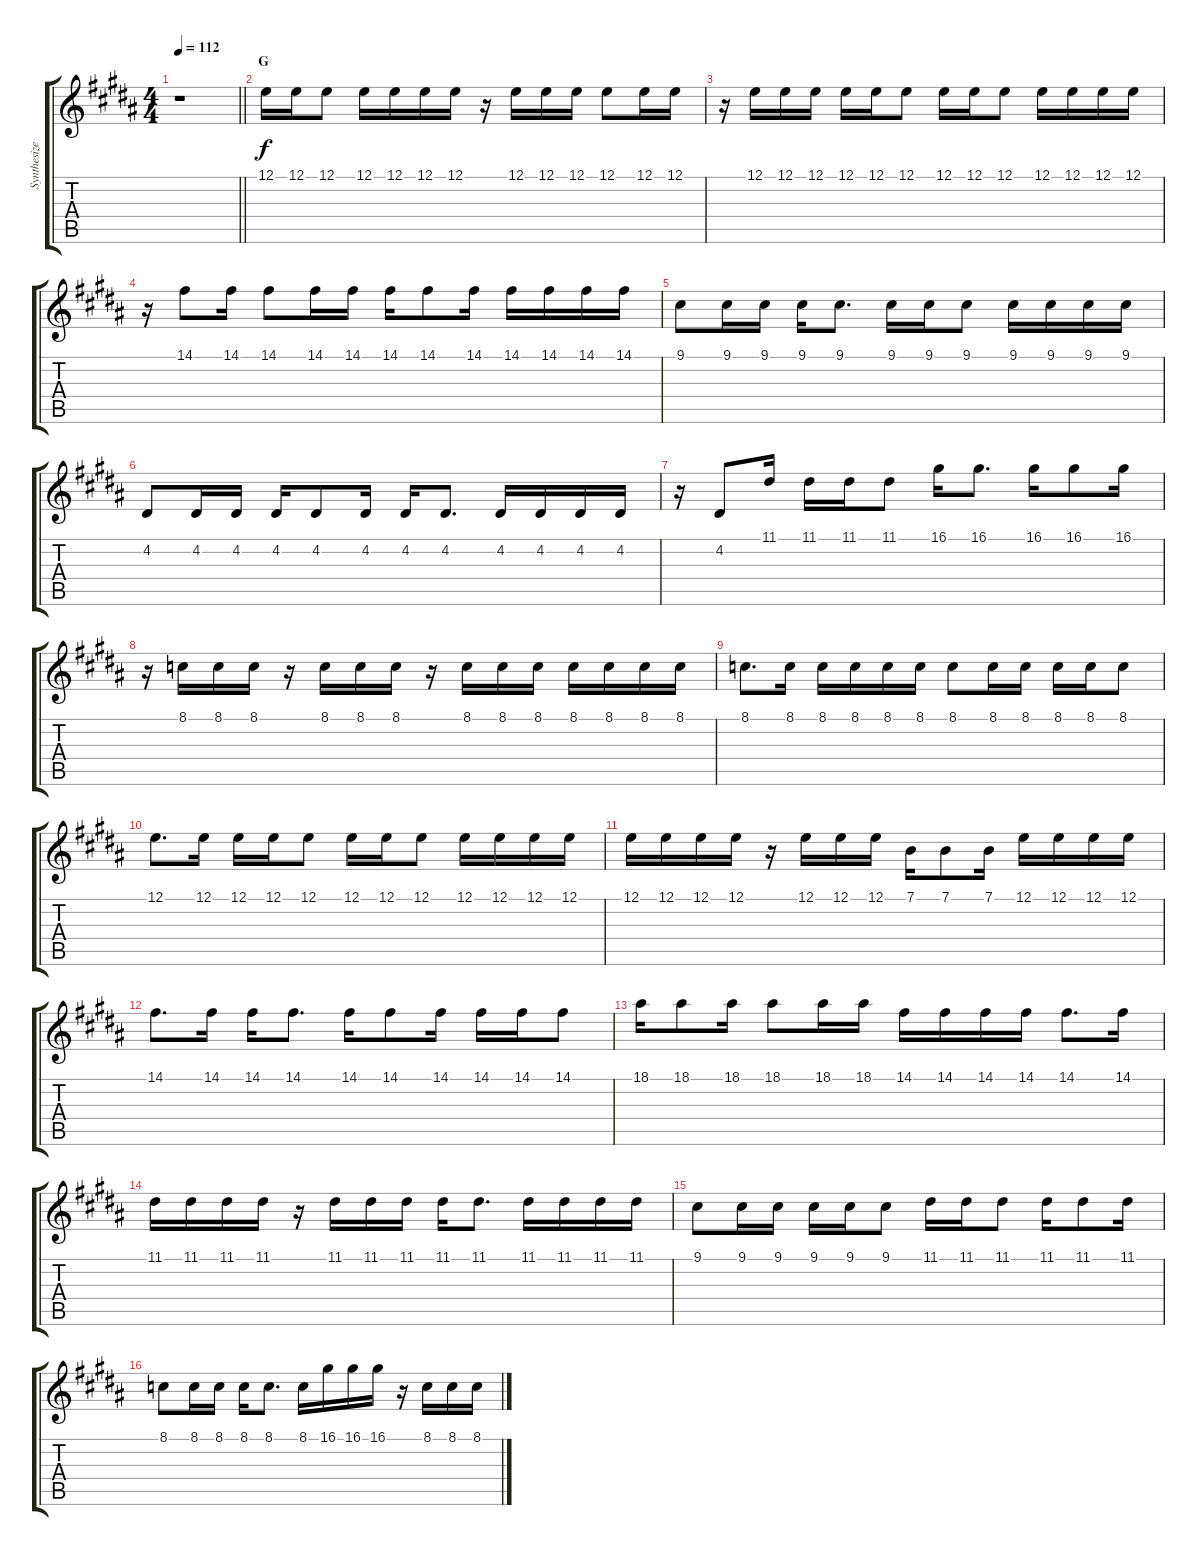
\track ("Synthesizer III" "Synthesize") {instrument lead1square}
\staff {score tabs}
\tuning (E4 B3 G3 D3 A2 E2) {hide}
\ts (4 4)
\tempo 112
\clef g2
\barLineRight lightlight
\ks b
r.1{dy f} |
\section ("" "G")
12.1.16 12.1.16 12.1.8 12.1.16 12.1.16 12.1.16 12.1.16 r.16 12.1.16 12.1.16 12.1.16 12.1.8 12.1.16 12.1.16 |
r.16 12.1.16 12.1.16 12.1.16 12.1.16 12.1.16 12.1.8 12.1.16 12.1.16 12.1.8 12.1.16 12.1.16 12.1.16 12.1.16 |
r.16 14.1.8 14.1.16 14.1.8 14.1.16 14.1.16 14.1.16 14.1.8 14.1.16 14.1.16 14.1.16 14.1.16 14.1.16 |
9.1.8 9.1.16 9.1.16 9.1.16 9.1.8{d} 9.1.16 9.1.16 9.1.8 9.1.16 9.1.16 9.1.16 9.1.16 |
4.2.8 4.2.16 4.2.16 4.2.16 4.2.8 4.2.16 4.2.16 4.2.8{d} 4.2.16 4.2.16 4.2.16 4.2.16 |
r.16 4.2.8 11.1.16 11.1.16 11.1.16 11.1.8 16.1.16 16.1.8{d} 16.1.16 16.1.8 16.1.16 |
r.16 8.1.16 8.1.16 8.1.16 r.16 8.1.16 8.1.16 8.1.16 r.16 8.1.16 8.1.16 8.1.16 8.1.16 8.1.16 8.1.16 8.1.16 |
8.1.8{d} 8.1.16 8.1.16 8.1.16 8.1.16 8.1.16 8.1.8 8.1.16 8.1.16 8.1.16 8.1.16 8.1.8 |
12.1.8{d} 12.1.16 12.1.16 12.1.16 12.1.8 12.1.16 12.1.16 12.1.8 12.1.16 12.1.16 12.1.16 12.1.16 |
12.1.16 12.1.16 12.1.16 12.1.16 r.16 12.1.16 12.1.16 12.1.16 7.1.16 7.1.8 7.1.16 12.1.16 12.1.16 12.1.16 12.1.16 |
14.1.8{d} 14.1.16 14.1.16 14.1.8{d} 14.1.16 14.1.8 14.1.16 14.1.16 14.1.16 14.1.8 |
18.1.16 18.1.8 18.1.16 18.1.8 18.1.16 18.1.16 14.1.16 14.1.16 14.1.16 14.1.16 14.1.8{d} 14.1.16 |
11.1.16 11.1.16 11.1.16 11.1.16 r.16 11.1.16 11.1.16 11.1.16 11.1.16 11.1.8{d} 11.1.16 11.1.16 11.1.16 11.1.16 |
9.1.8 9.1.16 9.1.16 9.1.16 9.1.16 9.1.8 11.1.16 11.1.16 11.1.8 11.1.16 11.1.8 11.1.16 |
8.1.8 8.1.16 8.1.16 8.1.16 8.1.8{d} 8.1.16 16.1.16 16.1.16 16.1.16 r.16 8.1.16 8.1.16 8.1.16
